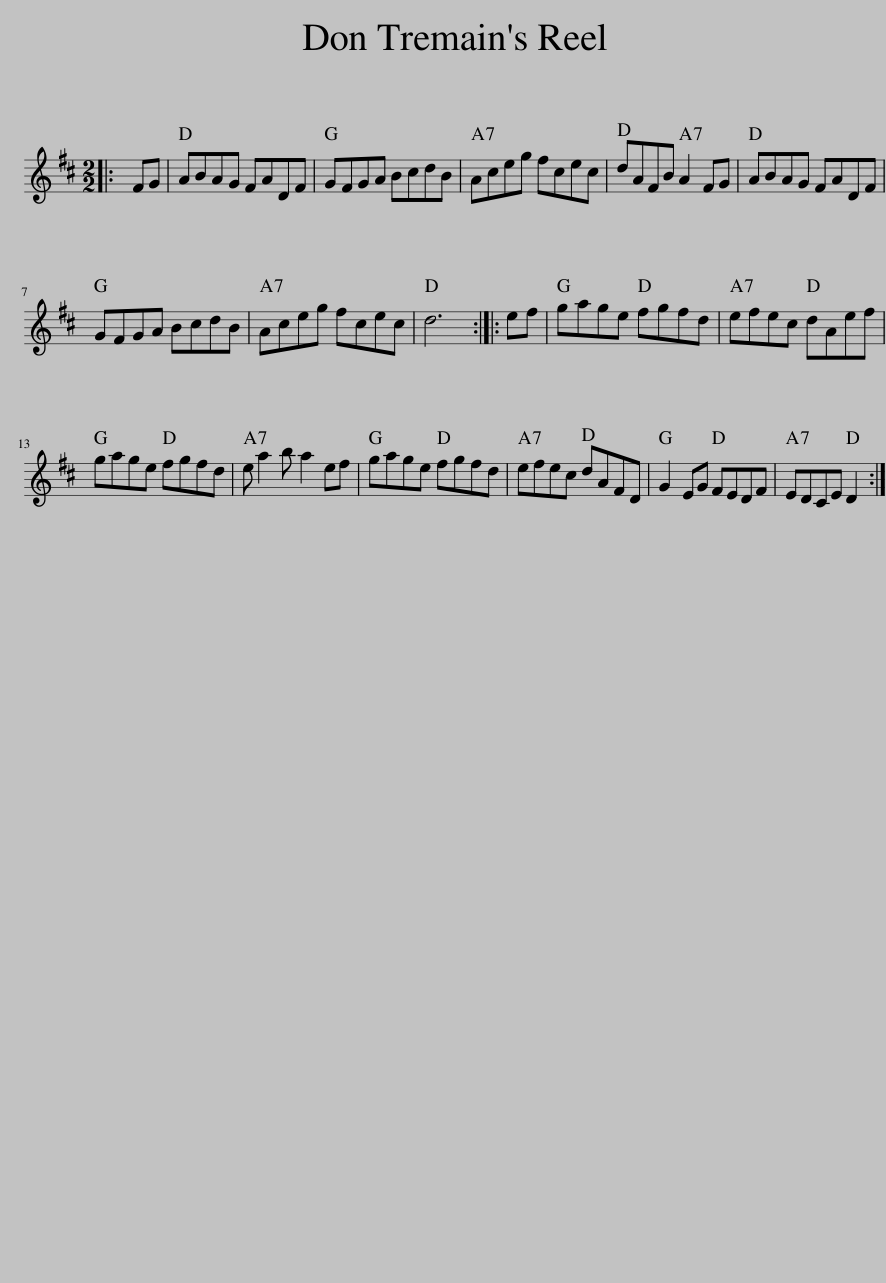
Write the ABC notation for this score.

X:1
L:1/8
M:2/2
I:linebreak $
K:D
V:1 treble
V:1
|: FG | ABAG FADF | GFGA BcdB | Aceg fcec | dAFB A2 FG | %5
 ABAG FADF |$ GFGA BcdB | Aceg fcec | d6 :: ef | %10
 gage fgfd | efec dAef |$ gage fgfd | e a2 b a2 ef | gage fgfd | %15
 efec dAFD | G2 EG FEDF | EDCE D2 :| %18
